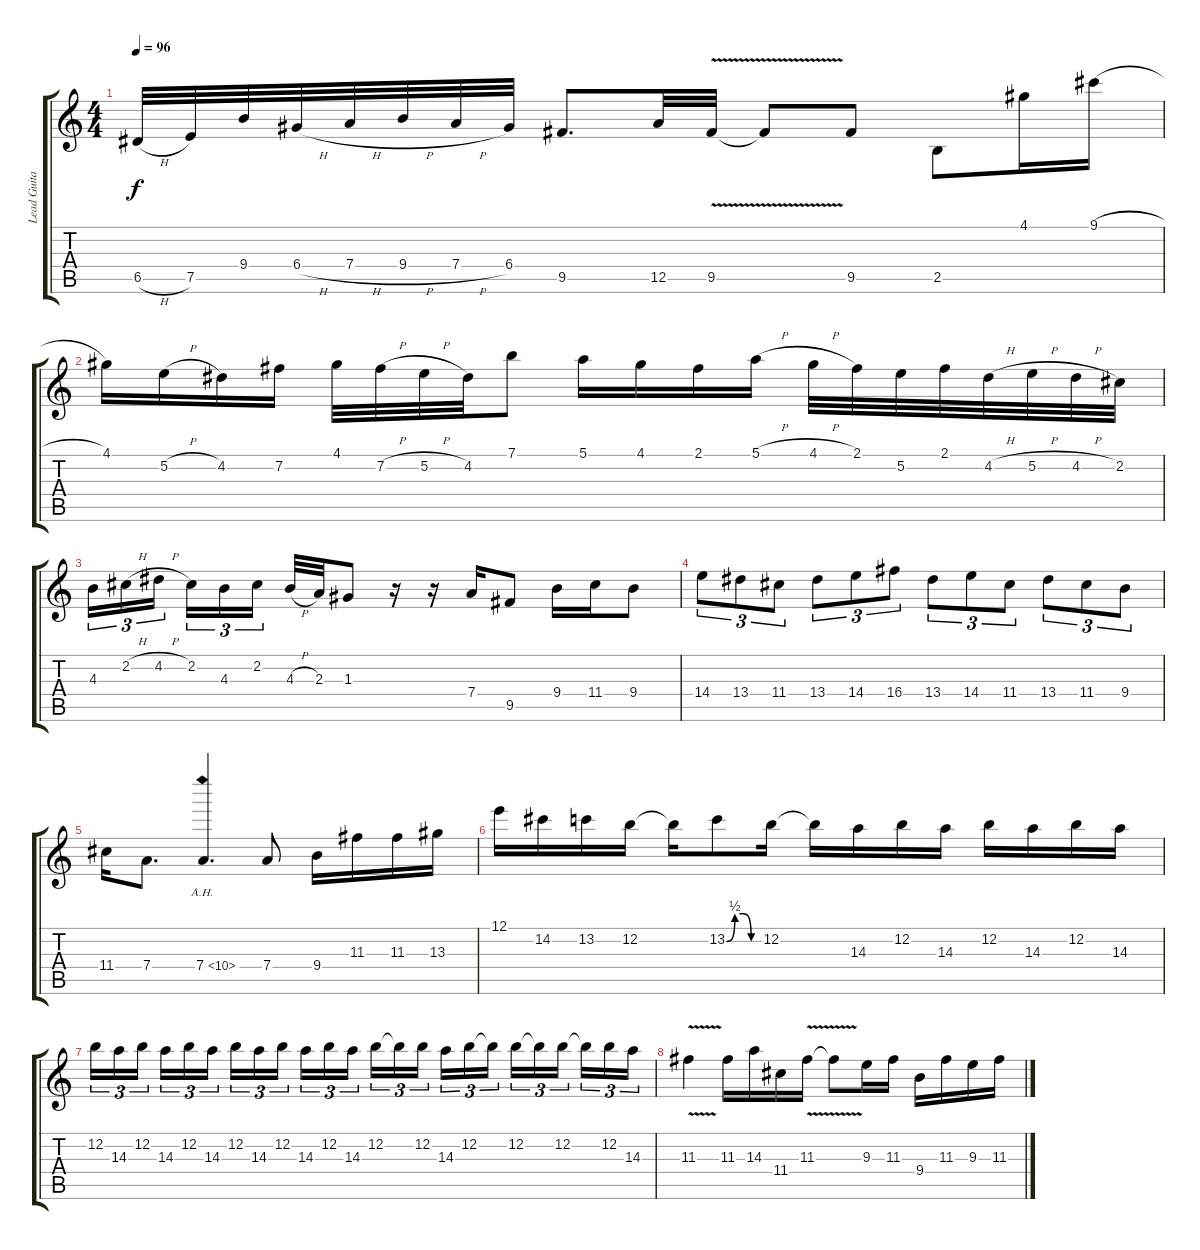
\track ("Lead Guitar" "Lead Guita") {instrument distortionguitar}
\staff {score tabs}
\tuning (E4 B3 G3 D3 A2 E2) {hide}
\ts (4 4)
\tempo 96
\clef g2
\ks c
6.5{h}.32{dy f} 7.5.32 9.4.32 6.4{h}.32 7.4{h}.32 9.4{h}.32 7.4{h}.32 6.4.32 9.5.8{d} 12.5.32 9.5{v}.32 9.5{t}.8 9.5.8 2.5.8 4.1.16 9.1{h}.16 |
4.1.16 5.2{h}.16 4.2.16 7.2.16 4.1.32 7.2{h}.32 5.2{h}.32 4.2.32 7.1.8 5.1.16 4.1.16 2.1.16 5.1{h}.16 4.1{h}.32 2.1.32 5.2.32 2.1.32 4.2{h}.32 5.2{h}.32 4.2{h}.32 2.2.32 |
4.3.16{tu (3 2)} 2.2{h}.16{tu (3 2)} 4.2{h}.16{tu (3 2) beam splitsecondary} 2.2.16{tu (3 2)} 4.3.16{tu (3 2)} 2.2.16{tu (3 2)} 4.3{h}.32 2.3.32 1.3.8 r.16 r.16 7.4.16 9.5.8 9.4.16 11.4.16 9.4.8 |
14.4.8{tu (3 2)} 13.4.8{tu (3 2)} 11.4.8{tu (3 2)} 13.4.8{tu (3 2)} 14.4.8{tu (3 2)} 16.4.8{tu (3 2)} 13.4.8{tu (3 2)} 14.4.8{tu (3 2)} 11.4.8{tu (3 2)} 13.4.8{tu (3 2)} 11.4.8{tu (3 2)} 9.4.8{tu (3 2)} |
11.4.16 7.4.8{d} 7.4{ah 3}.4{d} 7.4.8 9.4.16 11.3.16 11.3.16 13.3.16 |
12.1.16 14.2.16 13.2.16 12.2.16 12.2{t}.16 13.2{be (custom 0 0 15 2 30 2 45 0 60 0)}.8 12.2.16 12.2{t}.16 14.3.16 12.2.16 14.3.16 12.2.16 14.3.16 12.2.16 14.3.16 |
12.2.16{tu (3 2)} 14.3.16{tu (3 2)} 12.2.16{tu (3 2) beam splitsecondary} 14.3.16{tu (3 2)} 12.2.16{tu (3 2)} 14.3.16{tu (3 2)} 12.2.16{tu (3 2)} 14.3.16{tu (3 2)} 12.2.16{tu (3 2) beam splitsecondary} 14.3.16{tu (3 2)} 12.2.16{tu (3 2)} 14.3.16{tu (3 2)} 12.2.16{tu (3 2)} 12.2{t}.16{tu (3 2)} 12.2.16{tu (3 2) beam splitsecondary} 14.3.16{tu (3 2)} 12.2.16{tu (3 2)} 12.2{t}.16{tu (3 2)} 12.2.16{tu (3 2)} 12.2{t}.16{tu (3 2)} 12.2.16{tu (3 2) beam splitsecondary} 12.2{t}.16{tu (3 2)} 12.2.16{tu (3 2)} 14.3.16{tu (3 2)} |
11.3{v}.4 11.3.16 14.3.16 11.4.16 11.3{v}.16 11.3{t}.8 9.3.16 11.3.16 9.4.16 11.3.16 9.3.16 11.3.16
